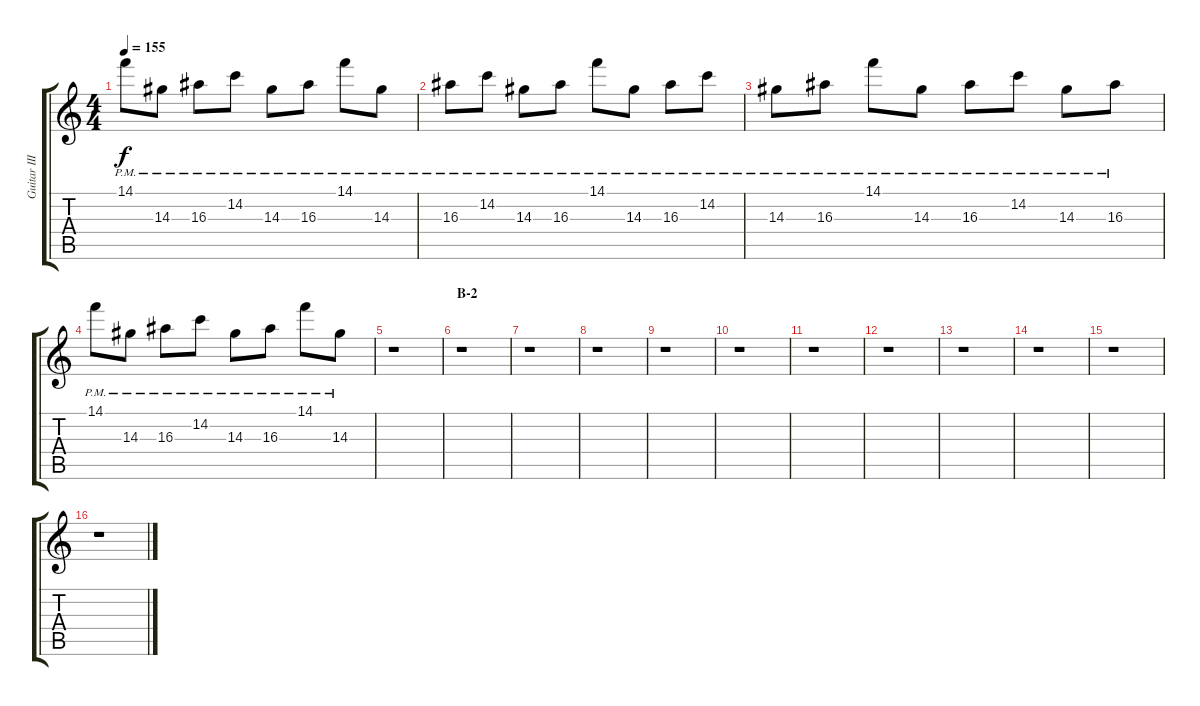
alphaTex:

\track ("Guitar III" "Guitar III") {instrument distortionguitar}
\staff {score tabs}
\tuning (Eb4 Bb3 Gb3 Db3 Ab2 Eb2) {hide}
\ts (4 4)
\tempo 155
\clef g2
\ks c
14.1{pm}.8{dy f} 14.3{pm}.8 16.3{pm}.8 14.2{pm}.8 14.3{pm}.8 16.3{pm}.8 14.1{pm}.8 14.3{pm}.8 |
16.3{pm}.8 14.2{pm}.8 14.3{pm}.8 16.3{pm}.8 14.1{pm}.8 14.3{pm}.8 16.3{pm}.8 14.2{pm}.8 |
14.3{pm}.8 16.3{pm}.8 14.1{pm}.8 14.3{pm}.8 16.3{pm}.8 14.2{pm}.8 14.3{pm}.8 16.3{pm}.8 |
14.1{pm}.8 14.3{pm}.8 16.3{pm}.8 14.2{pm}.8 14.3{pm}.8 16.3{pm}.8 14.1{pm}.8 14.3{pm}.8 |
r.1 |
\section ("" "B-2")
r.1 |
r.1 |
r.1 |
r.1 |
r.1 |
r.1 |
r.1 |
r.1 |
r.1 |
r.1 |
r.1
